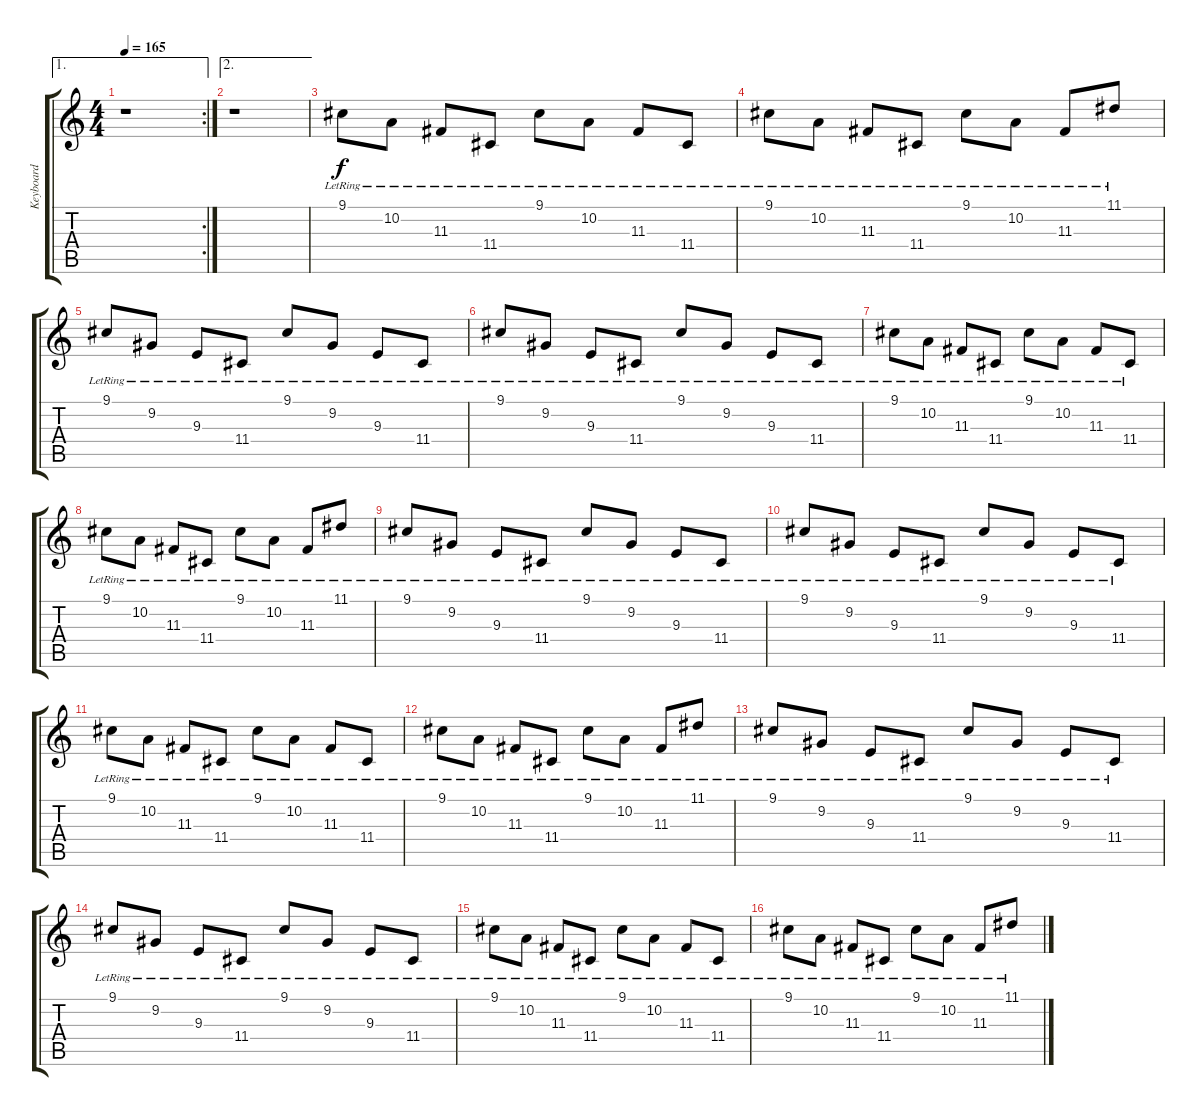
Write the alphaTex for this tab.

\track ("Keyboard" "Keyboard") {instrument acousticgrandpiano}
\staff {score tabs}
\tuning (E4 B3 G3 D3 A2 E2) {hide}
\ae 1
\rc 2
\ts (4 4)
\tempo 165
\clef g2
\ks c
r.1{dy f} |
\ae 2
r.1 |
9.1{lr}.8 10.2{lr}.8 11.3{lr}.8 11.4{lr}.8 9.1{lr}.8 10.2{lr}.8 11.3{lr}.8 11.4{lr}.8 |
9.1{lr}.8 10.2{lr}.8 11.3{lr}.8 11.4{lr}.8 9.1{lr}.8 10.2{lr}.8 11.3{lr}.8 11.1{lr}.8 |
9.1{lr}.8 9.2{lr}.8 9.3{lr}.8 11.4{lr}.8 9.1{lr}.8 9.2{lr}.8 9.3{lr}.8 11.4{lr}.8 |
9.1{lr}.8 9.2{lr}.8 9.3{lr}.8 11.4{lr}.8 9.1{lr}.8 9.2{lr}.8 9.3{lr}.8 11.4{lr}.8 |
9.1{lr}.8 10.2{lr}.8 11.3{lr}.8 11.4{lr}.8 9.1{lr}.8 10.2{lr}.8 11.3{lr}.8 11.4{lr}.8 |
9.1{lr}.8 10.2{lr}.8 11.3{lr}.8 11.4{lr}.8 9.1{lr}.8 10.2{lr}.8 11.3{lr}.8 11.1{lr}.8 |
9.1{lr}.8 9.2{lr}.8 9.3{lr}.8 11.4{lr}.8 9.1{lr}.8 9.2{lr}.8 9.3{lr}.8 11.4{lr}.8 |
9.1{lr}.8 9.2{lr}.8 9.3{lr}.8 11.4{lr}.8 9.1{lr}.8 9.2{lr}.8 9.3{lr}.8 11.4{lr}.8 |
9.1{lr}.8 10.2{lr}.8 11.3{lr}.8 11.4{lr}.8 9.1{lr}.8 10.2{lr}.8 11.3{lr}.8 11.4{lr}.8 |
9.1{lr}.8 10.2{lr}.8 11.3{lr}.8 11.4{lr}.8 9.1{lr}.8 10.2{lr}.8 11.3{lr}.8 11.1{lr}.8 |
9.1{lr}.8 9.2{lr}.8 9.3{lr}.8 11.4{lr}.8 9.1{lr}.8 9.2{lr}.8 9.3{lr}.8 11.4{lr}.8 |
9.1{lr}.8 9.2{lr}.8 9.3{lr}.8 11.4{lr}.8 9.1{lr}.8 9.2{lr}.8 9.3{lr}.8 11.4{lr}.8 |
9.1{lr}.8 10.2{lr}.8 11.3{lr}.8 11.4{lr}.8 9.1{lr}.8 10.2{lr}.8 11.3{lr}.8 11.4{lr}.8 |
9.1{lr}.8 10.2{lr}.8 11.3{lr}.8 11.4{lr}.8 9.1{lr}.8 10.2{lr}.8 11.3{lr}.8 11.1{lr}.8
